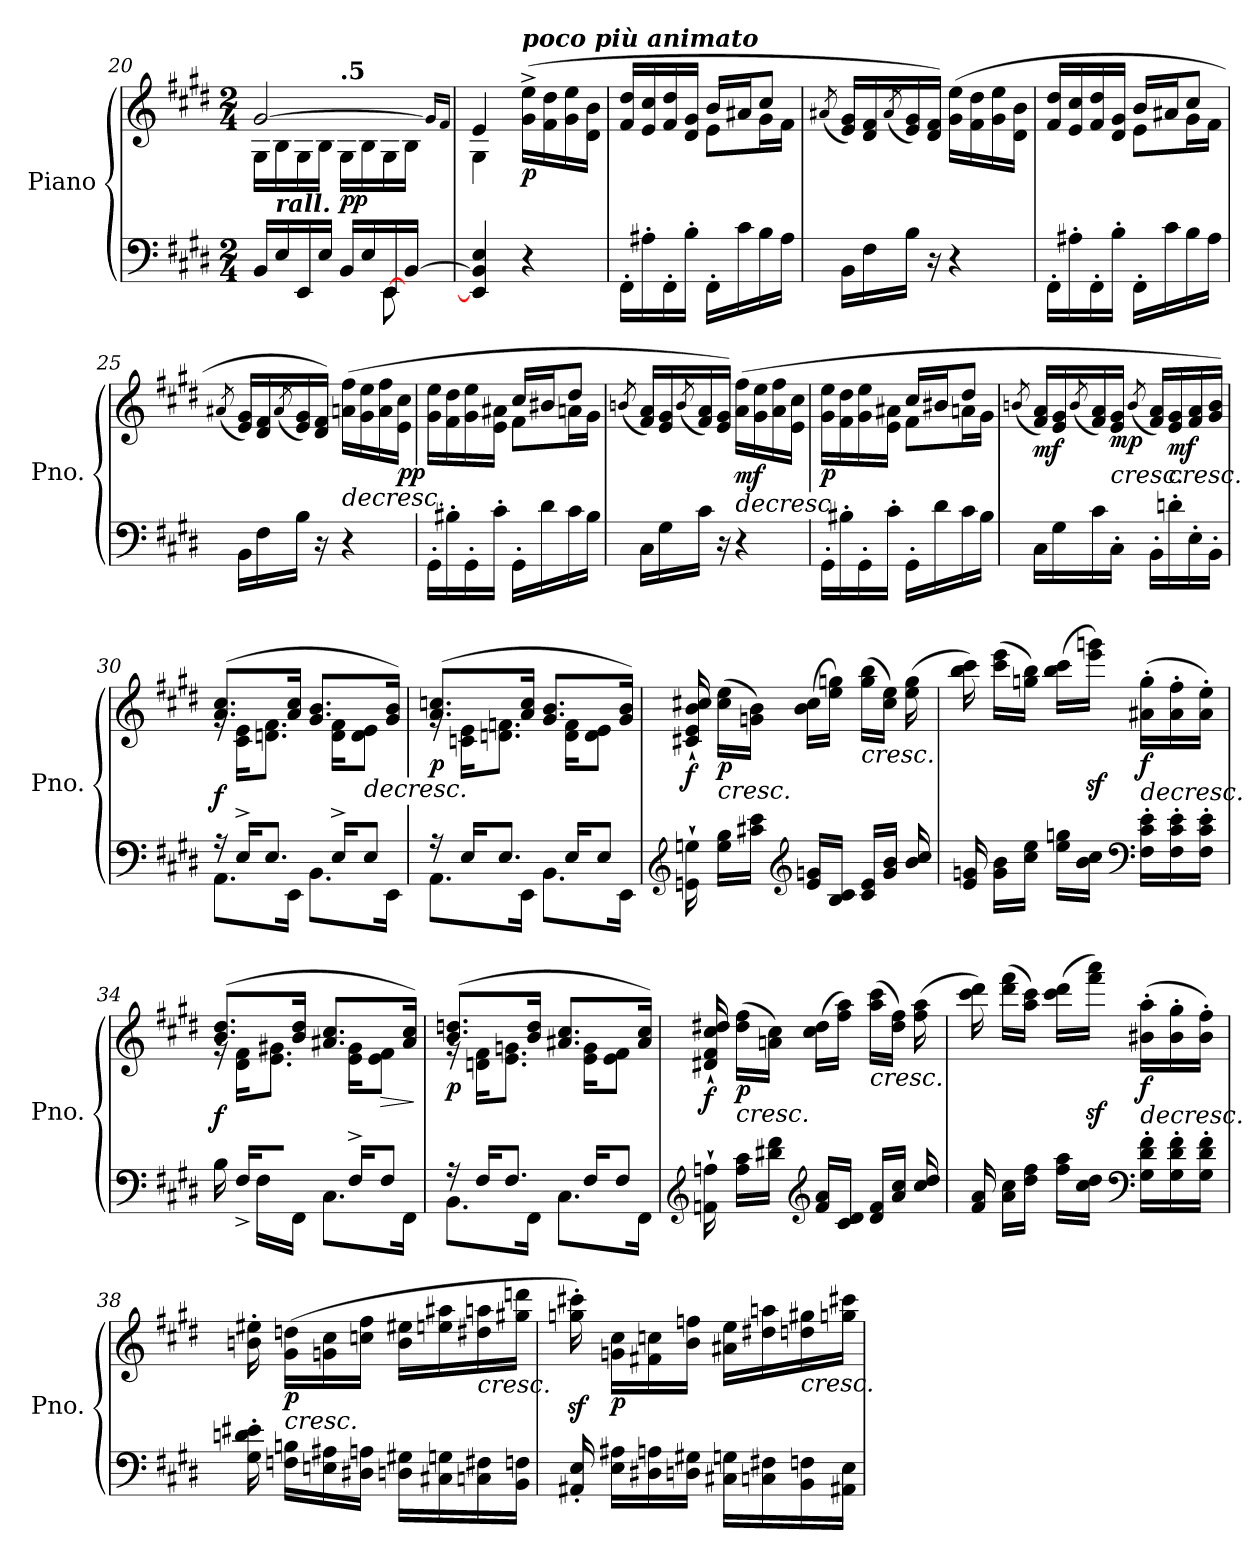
**kern	**kern	**dynam
*part1	*part1	*part1
*staff2	*staff1	*staff1/2
*I"Piano	*	*
*I'Pno.	*	*
!!LO:PB:g=z
*clefF4	*clefG2	*
*k[f#c#g#d#]	*k[f#c#g#d#]	*
*M2/4	*M2/4	*
*MM24	*MM24	*
=20	=20	=20
*^	*^	*
16BB/LL	4.ryy	[2g#/	16G#\LL	.
!	!	!	!LO:TX:b:Bi:t=rall.	!
16E/	.	.	16B\	.
*	*	*MM23	*	*
16EE/	.	.	16G#\	.
16E/JJ	.	.	16B\JJ	.
*	*	*MM22	*	*
!	!	!	!LO:TX:a:B:t=.5	!
!	!	!	!	!LO:DY:b
16BB/LL	.	.	16G#\LL	pp
16E/	.	.	16B\	.
*	*	*MM20	*	*
[16EE/	8EE\	.	16G#\	.
[16BB/JJ	.	.	16B\JJ	.
*v	*v	*	*	*
.	16qg#/LL]	.	.
.	16qf#/JJ	.	.
=21	=21	=21	=21
*	*MM18	*	*
4EE/] 4BB/] 4E/	4e/	4G#\	.
!	!LO:TX:a:Bi:t=poco più animato	!	!
!	!	!	!LO:DY:b
4r	(>16g#\^ 16ee\^LL	4ryy	p
.	16f#\ 16dd#\	.	.
.	16g#\ 16ee\	.	.
.	16d#\ 16b\JJ	.	.
=22	=22	=22	=22
16FF#'\LL	16f#/ 16dd#/LL	4ryy	.
16A#X'\	16e/ 16cc#/	.	.
16FF#'\	16f#/ 16dd#/	.	.
16B'\JJ	16d#/ 16g#/JJ	.	.
16FF#'\LL	16b/LL	8e\L	.
16c#\	16a#X/J	.	.
16B\	8cc#/J	16g#\L	.
16A#\JJ	.	16f#\JJ	.
*	*v	*v	*
=23	=23	=23
.	(<8qa#X/	.
16BB\LL	16e/ 16g#/LL)	.
16F#\	16d#/ 16f#/	.
.	(<8qa#/	.
16B\JJ	16e/ 16g#/)	.
16r	16d#/ 16f#/JJ)	.
4r	(>16g#\ 16ee\LL	.
.	16f#\ 16dd#\	.
.	16g#\ 16ee\	.
.	16d#\ 16b\JJ	.
=24	=24	=24
*	*^	*
16FF#'\LL	16f#/ 16dd#/LL	4ryy	.
16A#X'\	16e/ 16cc#/	.	.
16FF#'\	16f#/ 16dd#/	.	.
16B'\JJ	16d#/ 16g#/JJ	.	.
16FF#'\LL	16b/LL	8e\L	.
16c#\	16a#X/J	.	.
16B\	8cc#/J	16g#\L	.
16A#\JJ	.	16f#\JJ	.
*	*v	*v	*
!!LO:LB:g=z
=25	=25	=25
.	(<8qa#X/	.
16BB\LL	16e/ 16g#/LL)	.
16F#\	16d#/ 16f#/	.
.	(<8qa#/	.
16B\JJ	16e/ 16g#/)	.
16r	16d#/ 16f#/JJ)	.
!	!	!LO:HP:b
4r	(>16an\ 16ff#\LL	>
.	16g#\ 16ee\	.
.	16a\ 16ff#\	.
!	!	!LO:DY:b
.	16e\ 16cc#\JJ	pp
=26	=26	=26
*	*^	*
16GG#'\LL	16g#\ 16ee\LL	4ryy	.
16B#X'\	16f#\ 16dd#\	.	.
16GG#'\	16g#\ 16ee\	.	.
16c#'\JJ	16e\ 16a#X\JJ	.	.
16GG#'\LL	16cc#/LL	8f#\L	.
16d#\	16b#X/J	.	.
16c#\	8dd#/J	16an\L	.
16B#\JJ	.	16g#\JJ	.
*	*v	*v	*
=27	=27	=27
.	(<8qbn/	.
16C#\LL	16f#/ 16a/LL)	.
16G#\	16e/ 16g#/	.
.	(<8qb/	.
16c#\JJ	16f#/ 16a/)	.
16r	16e/ 16g#/JJ)	.
!	!	!LO:HP:n=1:b
!	!	!LO:DY:n=1:b
4r	(>16a\ 16ff#\LL	] > mf
.	16g#\ 16ee\	.
.	16a\ 16ff#\	.
.	16e\ 16cc#\JJ	.
=28	=28	=28
*	*^	*
!	!	!	!LO:DY:b
16GG#'\LL	16g#\ 16ee\LL	4ryy	p
16B#X'\	16f#\ 16dd#\	.	.
16GG#'\	16g#\ 16ee\	.	.
16c#'\JJ	16e\ 16a#X\JJ	.	.
16GG#'\LL	16cc#/LL	8f#\L	.
16d#\	16b#X/J	.	.
16c#\	8dd#/J	16an\L	.
16B#\JJ	.	16g#\JJ	.
*	*v	*v	*
!!LO:LB:g=z
=29	=29	=29
.	(<8qbn/	.
!	!	!LO:DY:b
16C#\LL	16f#/ 16a/LL)	mf
16G#\	16e/ 16g#/	.
.	(<8qb/	.
16c#\	16f#/ 16a/)	.
!	!	!LO:HP:n=1:b
!	!	!LO:DY:n=1:b
16C#'\JJ	16e/ 16g#/JJ	] < mp
.	(<8qb/	.
16BB'\LL	16f#/ 16a/LL)	.
!	!LO:TX:b:i:t=cresc.	!
!	!	!LO:DY:n=2:b
16dn'\	16e/ 16g#/	mf
16E'\	16f#/ 16a/	.
16BB'\JJ	16g#/ 16b/JJ)	.
=30	=30	=30
*^	*^	*
!	!	!	!	!LO:DY:b
16r	8.AA\L	(>8.a/ 8.cc#/L	16rg	f
16E^/KL	.	.	16c#\ 16e\KL	.
8.E/J	.	.	8.dn\ 8.f#\J	.
.	16EE\Jk	16a/ 16cc#/Jk	.	.
.	8.BB\L	8.g#/ 8.b/L	.	.
16E^/KL	.	.	16d\ 16f#\KL	.
!	!	!	!	!LO:HP:b
8E/J	.	.	8d\ 8e\J	>
.	16EE\Jk	16g#/ 16b/Jk)	.	.
*v	*v	*	*	*
*	*v	*v	*
.	.	[
=31	=31	=31
*^	*^	*
!	!	!	!	!LO:DY:b
16r	8.AA\L	(>8.a/ 8.ccn/L	16rg	p
16E/KL	.	.	16cn\ 16e\KL	.
8.E/J	.	.	8.dn\ 8.fn\J	.
.	16EE\Jk	16a/ 16cc/Jk	.	.
.	8.BB\L	8.g#/ 8.b/L	.	.
16E/KL	.	.	16d\ 16f\KL	.
8E/J	.	.	8d\ 8e\J	.
.	16EE\Jk	16g#/ 16b/Jk)	.	.
*v	*v	*	*	*
*	*v	*v	*
=32	=32	=32
*	*MM58	*
*^	*	*
!	!	!	!LO:DY:b
*v	*v	*	*
16GGn\` 16Gn\`	16c#X/` 16e/` 16b/` 16cc#X/`	f
*	*MM78	*
!	!	!LO:HP:b
!	!	!LO:DY:n=1:b
16G\ 16B\LL	(>16cc#\ 16ee\LL	< p
16c#X\ 16e\JJ	16gn\ 16b\JJ)	.
*clefG2	*	*
16e/ 16gn/LL	(>16b\ 16cc#\LL	.
16B/ 16c#/JJ	16ee\ 16ggn\JJ)	.
!	!LO:TX:b:i:t=cresc.	!
16c#/ 16e/LL	(>16gg\ 16bb\LL	.
16g/ 16b/JJ	16cc#\ 16ee\JJ)	.
16b/ 16cc#/	(>16ee\ 16gg\	.
!!LO:LB:g=z
=33	=33	=33
16e/ 16gn/	16bb\ 16ccc#\)	.
16g\ 16b\LL	(>16ccc#\ 16eee\LL	.
16cc#\ 16ee\JJ	16ggn\ 16bb\JJ)	.
16ee\ 16ggn\LL	(>16bb\ 16ccc#\LL	.
*	*MM58	*
16b\ 16cc#\JJ	16eee\z< 16gggn\z<JJ)	]
*clefF4	*	*
*	*MM68	*
!	!	!LO:HP:b
!	!	!LO:DY:n=1:b
16F#\' 16c#\' 16e\'LL	(>16a#X\' 16gg\'LL	> f
16F#\' 16c#\' 16e\'	16a#\' 16ff#\'	.
16F#\' 16c#\' 16e\'JJ	16a#\' 16ee\'JJ)	.
.	.	[
=34	=34	=34
*^	*^	*
!	!	!	!	!LO:DY:b
16B\	8ryy	(>8.b/ 8.dd#/L	16rg	f
16F#^/KL	.	.	16d#\ 16f#\KL	.
8.F#/Jyy	16F#\LL	.	8.e\ 8.g#X\J	.
.	16FF#\JJ	16b/ 16dd#/Jk	.	.
.	8.C#\L	8.a#X/ 8.cc#/L	.	.
16F#^/KL	.	.	16e\ 16g#\KL	.
!	!	!	!	!LO:HP:b
8F#/J	.	.	8e\ 8f#\J	>
.	16FF#\Jk	16a#/ 16cc#/Jk)	.	.
*v	*v	*	*	*
*	*v	*v	*
.	.	]
=35	=35	=35
*^	*^	*
!	!	!	!	!LO:DY:b
16r	8.BB\L	(>8.b/ 8.ddn/L	16rg	p
16F#/KL	.	.	16dn\ 16f#\KL	.
8.F#/J	.	.	8.e\ 8.gn\J	.
.	16FF#\Jk	16b/ 16dd/Jk	.	.
.	8.C#\L	8.a#X/ 8.cc#/L	.	.
16F#/KL	.	.	16e\ 16g\KL	.
8F#/J	.	.	8e\ 8f#\J	.
.	16FF#\Jk	16a#/ 16cc#/Jk)	.	.
*v	*v	*	*	*
*	*v	*v	*
=36	=36	=36
*	*MM58	*
*^	*	*
!	!	!	!LO:DY:b
*v	*v	*	*
16AAn\` 16An\`	16d#X/` 16f#/` 16cc#/` 16dd#X/`	f
*	*MM78	*
!	!	!LO:HP:b
!	!	!LO:DY:n=1:b
16A\ 16c#\LL	(>16dd#\ 16ff#\LL	< p
16d#X\ 16f#\JJ	16an\ 16cc#\JJ)	.
*clefG2	*	*
16f#/ 16a/LL	(>16cc#\ 16dd#\LL	.
16c#/ 16d#/JJ	16ff#\ 16aa\JJ)	.
!	!LO:TX:b:i:t=cresc.	!
16d#/ 16f#/LL	(>16aa\ 16ccc#\LL	.
16a/ 16cc#/JJ	16dd#\ 16ff#\JJ)	.
16cc#/ 16dd#/	(>16ff#\ 16aa\	.
!!LO:LB:g=z
=37	=37	=37
16f#/ 16a/	16ccc#\ 16ddd#\)	.
16a\ 16cc#\LL	(>16ddd#\ 16fff#\LL	.
16dd#\ 16ff#\JJ	16aa\ 16ccc#\JJ)	.
16ff#\ 16aa\LL	(>16ccc#\ 16ddd#\LL	.
*	*MM58	*
16cc#\ 16dd#\JJ	16fff#\z< 16aaa\z<JJ)	]
*clefF4	*	*
*	*MM68	*
!	!	!LO:HP:b
!	!	!LO:DY:n=1:b
16G#\' 16d#\' 16f#\'LL	(>16b#X\' 16aa\'LL	> f
16G#\' 16d#\' 16f#\'	16b#\' 16gg#\'	.
16G#\' 16d#\' 16f#\'JJ	16b#\' 16ff#\'JJ)	.
.	.	[
=38	=38	=38
16G#\' 16dn\' 16e#X\'	16bn\' 16ee#X\'	.
*	*MM78	*
!	!	!LO:HP:b
!	!	!LO:DY:n=1:b
16Fn\ 16Bn\LL	(>16g#\ 16ddn\LL	< p
16En\ 16A#X\	16gn\ 16cc#\	.
16D#X\ 16An\JJ	16ccn\ 16ff#\JJ	.
16Dn\ 16G#X\LL	16b\ 16ee#X\LL	.
16C#X\ 16Gn\	16een\ 16aa#X\	.
!	!LO:TX:b:i:t=cresc.	!
16Cn\ 16F#X\	16dd#X\ 16aan\	.
16BB\ 16Fn\JJ	16gg#X\ 16dddn\JJ	.
.	.	]
=39	=39	=39
*	*MM68	*
16AA#X/' 16E/'	16ggn\z<' 16ccc#X\z<')	.
*	*MM78	*
!	!	!LO:DY:b
16E\ 16A#X\LL	16gn\ 16cc#\LL	p
16D#X\ 16An\	16f#X\ 16ccn\	.
16Dn\ 16G#X\JJ	16b\ 16ffn\JJ	.
16C#X\ 16Gn\LL	16a#X\ 16ee\LL	.
16Cn\ 16F#X\	16dd#X\ 16aan\	.
!	!LO:TX:b:i:t=cresc.	!
16BB\ 16Fn\	16ddn\ 16gg#X\	.
16AA#X\ 16E\JJ	16ggn\ 16ccc#X\JJ	.
.	.	[
=	=	=
*-	*-	*-
